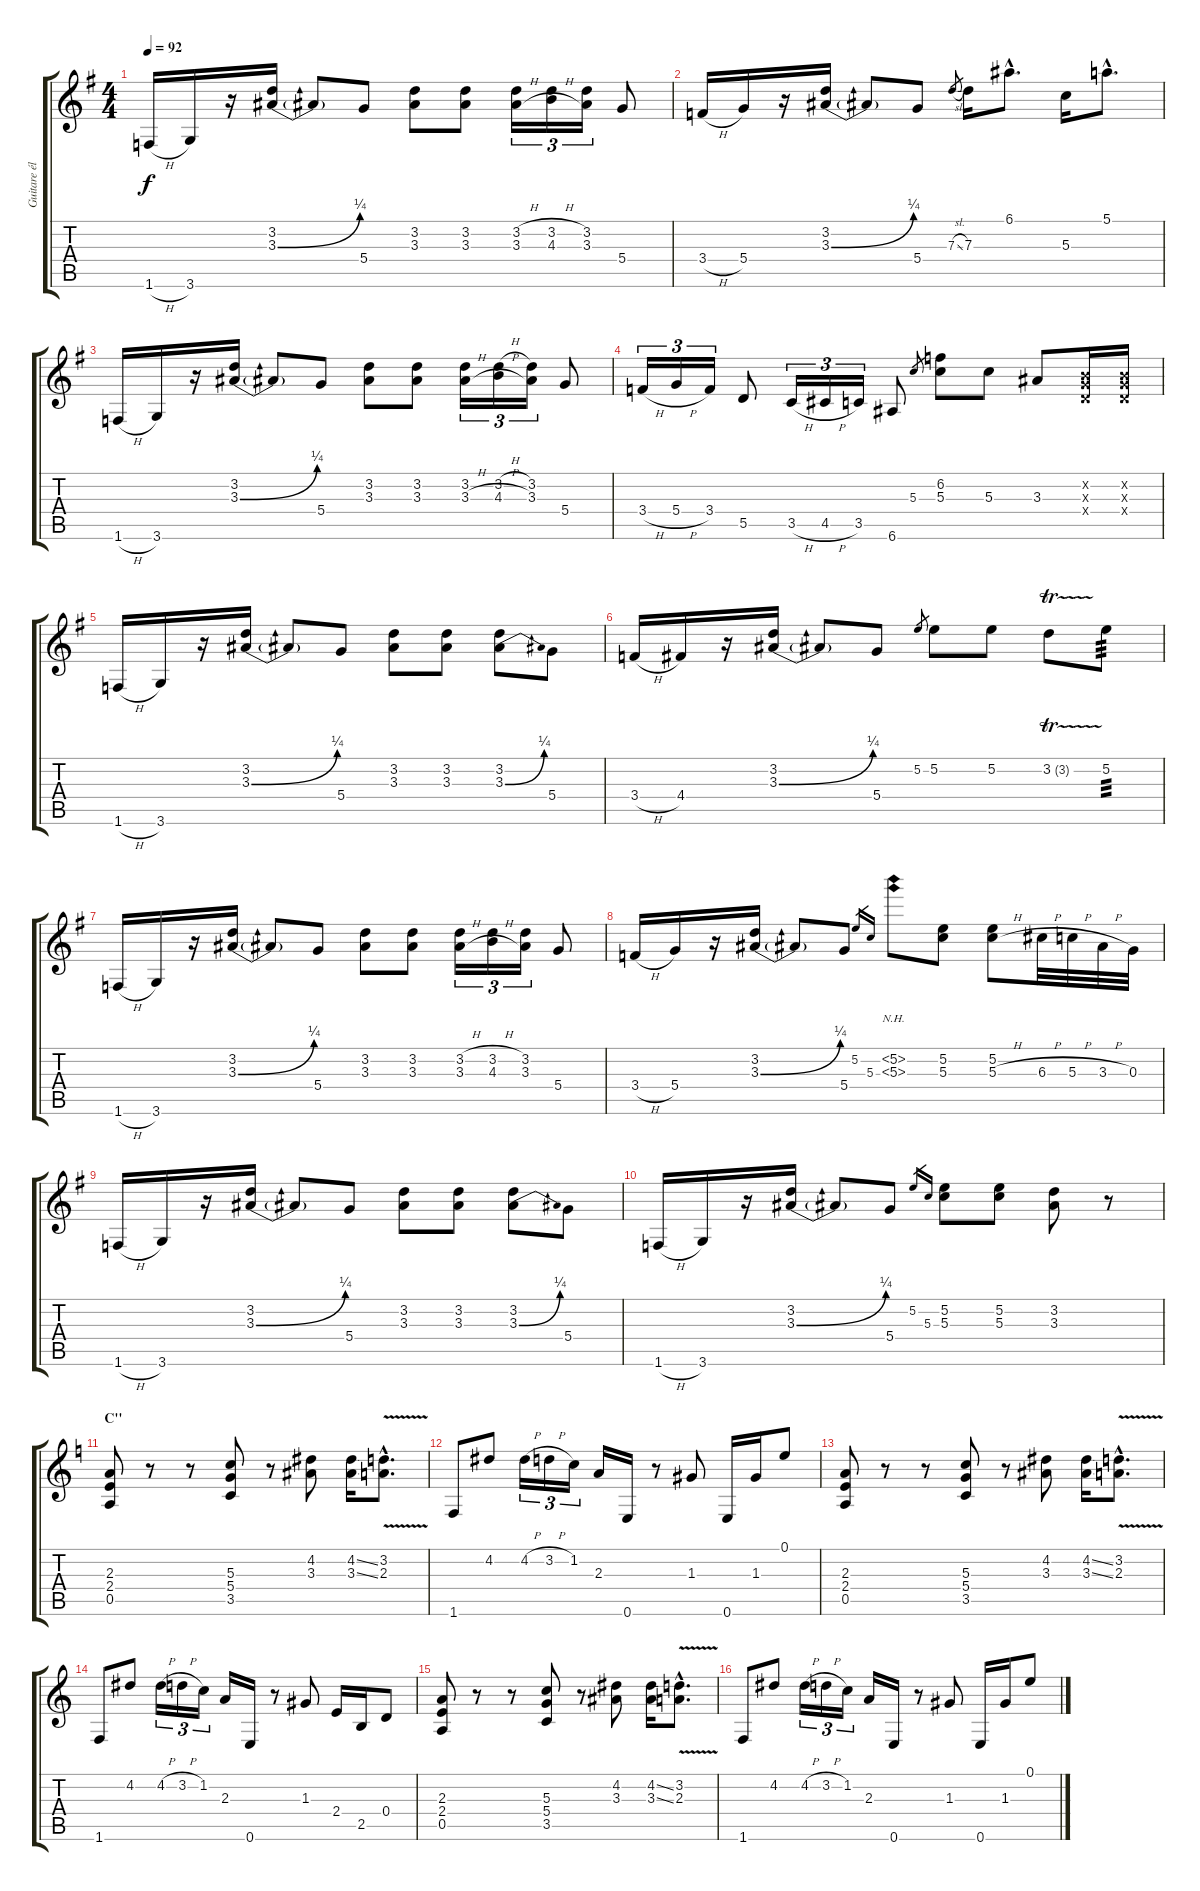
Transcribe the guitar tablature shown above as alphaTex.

\track ("Guitare électrique" "Guitare él") {instrument electricguitarclean}
\staff {score tabs}
\tuning (E4 B3 G3 D3 A2 E2) {hide}
\ts (4 4)
\tempo 92
\clef g2
\ks g
1.6{h}.16{dy f} 3.6.16 r.16 (3.2 3.3{be (bend 0 0 60 1)}).16 3.3{t}.8 5.4.8 (3.2 3.3).8 (3.2 3.3).8 (3.2{h} 3.3{h}).16{tu (3 2)} (3.2{h} 4.3{h}).16{tu (3 2)} (3.2 3.3).16{tu (3 2)} 5.4.8 |
3.4{h}.16 5.4.16 r.16 (3.2 3.3{be (bend 0 0 60 1)}).16 3.3{t}.8 5.4.8 7.3{sl}.8{gr} 7.3.16 6.1{hac}.8{d} 5.3.16 5.1{hac}.8{d} |
1.6{h}.16 3.6.16 r.16 (3.2 3.3{be (bend 0 0 60 1)}).16 3.3{t}.8 5.4.8 (3.2 3.3).8 (3.2 3.3).8 (3.2 3.3{h}).16{tu (3 2)} (3.2{h} 4.3{h}).16{tu (3 2)} (3.2 3.3).16{tu (3 2)} 5.4.8 |
3.4{h}.16{tu (3 2)} 5.4{h}.16{tu (3 2)} 3.4.16{tu (3 2)} 5.5.8 3.5{h}.16{tu (3 2)} 4.5{h}.16{tu (3 2)} 3.5.16{tu (3 2)} 6.6.8 5.3.8{gr} (6.2 5.3).8 5.3.8 3.3.8 (0.2{x} 0.3{x} 0.4{x}).16 (0.2{x} 0.3{x} 0.4{x}).16 |
1.6{h}.16 3.6.16 r.16 (3.2 3.3{be (bend 0 0 60 1)}).16 3.3{t}.8 5.4.8 (3.2 3.3).8 (3.2 3.3).8 (3.2 3.3{be (bend 0 0 60 1)}).8 5.4.8 |
3.4{h}.16 4.4.16 r.16 (3.2 3.3{be (bend 0 0 60 1)}).16 3.3{t}.8 5.4.8 5.2.8{gr} 5.2.8 5.2.8 3.2{tr (3 16)}.8 5.2.8{tp 3} |
1.6{h}.16 3.6.16 r.16 (3.2 3.3{be (bend 0 0 60 1)}).16 3.3{t}.8 5.4.8 (3.2 3.3).8 (3.2 3.3).8 (3.2{h} 3.3{h}).16{tu (3 2)} (3.2{h} 4.3{h}).16{tu (3 2)} (3.2 3.3).16{tu (3 2)} 5.4.8 |
3.4{h}.16 5.4.16 r.16 (3.2 3.3{be (bend 0 0 60 1)}).16 3.3{t}.8 5.4.8 5.2.16{gr} 5.3.16{gr} (5.2{nh} 5.3{nh}).8 (5.2 5.3).8 (5.2 5.3{h}).8 6.3{h}.32 5.3{h}.32 3.3{h}.32 0.3.32 |
1.6{h}.16 3.6.16 r.16 (3.2 3.3{be (bend 0 0 60 1)}).16 3.3{t}.8 5.4.8 (3.2 3.3).8 (3.2 3.3).8 (3.2 3.3{be (bend 0 0 60 1)}).8 5.4.8 |
1.6{h}.16 3.6.16 r.16 (3.2 3.3{be (bend 0 0 60 1)}).16 3.3{t}.8 5.4.8 5.2.16{gr} 5.3.16{gr} (5.2 5.3).8 (5.2 5.3).8 (3.2 3.3).8 r.8 |
\section ("" "C''")
\ks c
(2.3 2.4 0.5).8 r.8 r.8 (5.3 5.4 3.5).8 r.8 (4.2 3.3).8 (4.2{ss} 3.3{ss}).16 (3.2{hac} 2.3{v hac}).8{d} |
1.6.8 4.2.8 4.2{h}.16{tu (3 2)} 3.2{h}.16{tu (3 2)} 1.2.16{tu (3 2)} 2.3.16 0.6.16 r.8 1.3.8 0.6.16 1.3.16 0.1.8 |
(2.3 2.4 0.5).8 r.8 r.8 (5.3 5.4 3.5).8 r.8 (4.2 3.3).8 (4.2{ss} 3.3{ss}).16 (3.2{v hac} 2.3{hac}).8{d} |
1.6.8 4.2.8 4.2{h}.16{tu (3 2)} 3.2{h}.16{tu (3 2)} 1.2.16{tu (3 2)} 2.3.16 0.6.16 r.8 1.3.8 2.4.16 2.5.16 0.4.8 |
(2.3 2.4 0.5).8 r.8 r.8 (5.3 5.4 3.5).8 r.8 (4.2 3.3).8 (4.2{ss} 3.3{ss}).16 (3.2{v hac} 2.3{hac}).8{d} |
1.6.8 4.2.8 4.2{h}.16{tu (3 2)} 3.2{h}.16{tu (3 2)} 1.2.16{tu (3 2)} 2.3.16 0.6.16 r.8 1.3.8 0.6.16 1.3.16 0.1.8
